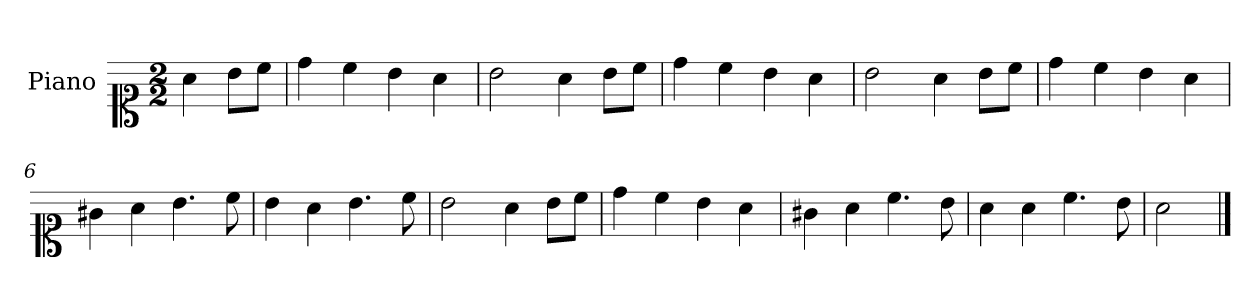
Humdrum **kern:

**kern
*part1
*staff1
*I"Piano
*I'Pno.
*clefC1
*k[]
*M2/2
=
4a\
8b\L
8cc\J
=1
4dd\
4cc\
4b\
4a\
=2
2b\
4a\
8b\L
8cc\J
=3
4dd\
4cc\
4b\
4a\
=4
2b\
4a\
8b\L
8cc\J
=5
4dd\
4cc\
4b\
4a\
=6
4g#X\
4a\
4.b\
8cc\
=7
4b\
4a\
4.b\
8cc\
=8
2b\
4a\
8b\L
8cc\J
=9
4dd\
4cc\
4b\
4a\
=10
4g#X\
4a\
4.cc\
8b\
=11
4a\
4a\
4.cc\
8b\
=12
2a\
==
*-
